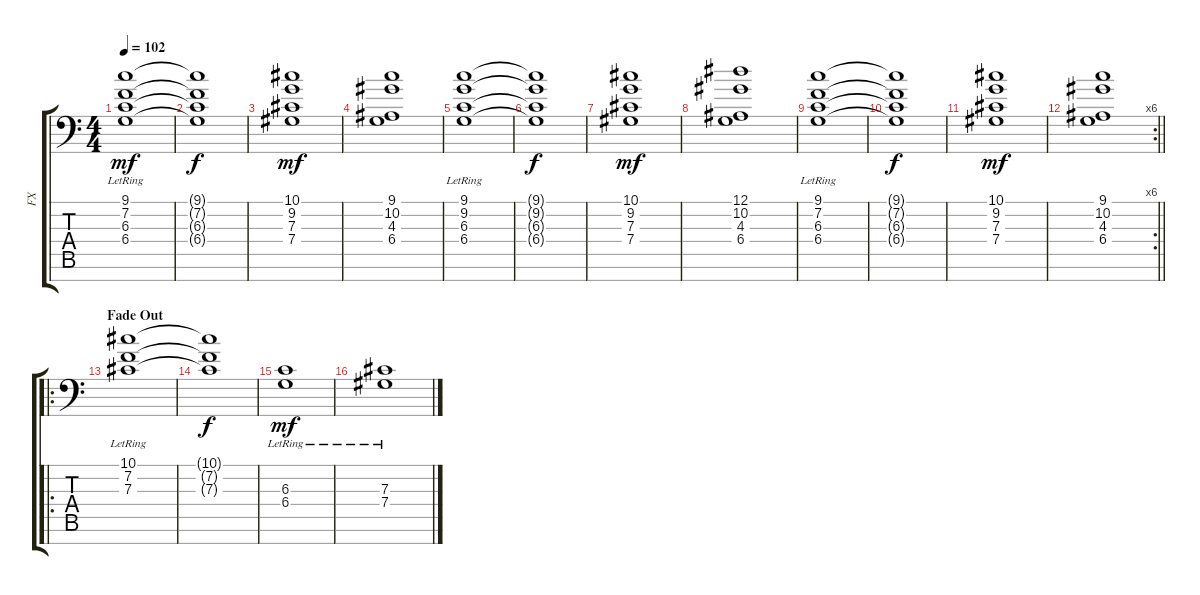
\track ("FX" "FX") {instrument pad2warm}
\staff {score tabs}
\tuning (Eb4 Bb3 Gb3 Db3 Ab2 Eb2 Bb1) {hide}
\ts (4 4)
\tempo 102
\clef f4
\ks c
(9.1 7.2{lr} 6.3{lr} 6.4{lr}).1{dy mf} |
(9.1{t} 7.2{t} 6.3{t} 6.4{t}).1{dy f} |
(10.1 9.2 7.3 7.4).1{dy mf} |
(9.1 10.2 4.3 6.4).1 |
(9.1 9.2{lr} 6.3{lr} 6.4{lr}).1 |
(9.1{t} 9.2{t} 6.3{t} 6.4{t}).1{dy f} |
(10.1 9.2 7.3 7.4).1{dy mf} |
(12.1 10.2 4.3 6.4).1 |
(9.1 7.2{lr} 6.3{lr} 6.4{lr}).1 |
(9.1{t} 7.2{t} 6.3{t} 6.4{t}).1{dy f} |
(10.1 9.2 7.3 7.4).1{dy mf} |
\rc 6
\barLineRight lightlight
(9.1 10.2 4.3 6.4).1 |
\ro
\section ("" "Fade Out")
(10.1 7.2{lr} 7.3{lr}).1{volume 5} |
(10.1{t} 7.2{t} 7.3{t}).1{dy f} |
(6.3{lr} 6.4{lr}).1{dy mf} |
(7.3{lr} 7.4{lr}).1
